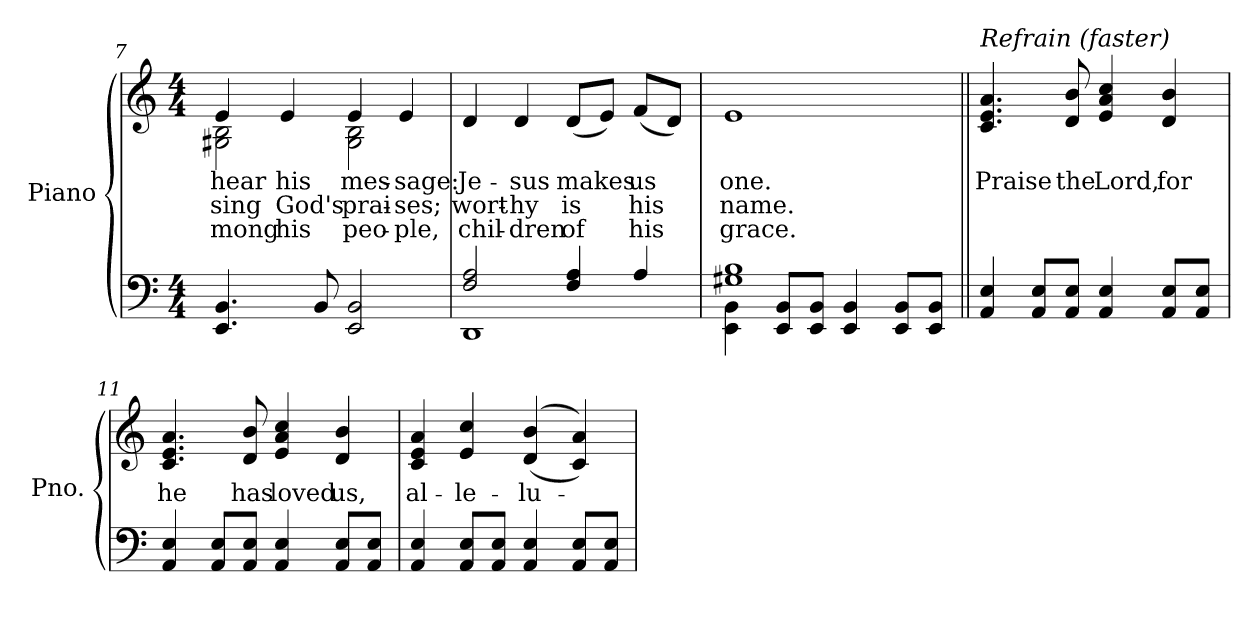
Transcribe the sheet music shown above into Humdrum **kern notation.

**kern	**kern	**text	**text	**text
*part2	*part1	*part1	*part1	*part1
*staff2	*staff1	*staff1	*staff1	*staff1
*I"Piano	*I"Piano	*	*	*
*I'Pno.	*I'Pno.	*	*	*
!!LO:LB:g=z
*clefF4	*clefG2	*	*	*
*k[]	*k[]	*	*	*
*C:	*C:	*	*	*
*M4/4	*M4/4	*	*	*
=7	=7	=7	=7	=7
!	!	!LO:LY:b:color=#000000	!LO:LY:b:color=#000000	!LO:LY:b:color=#000000
*	*^	*	*	*
4.EEi/ 4.BBi	4ei/	2G#Xi\ 2Bi	hear	sing	-mong
!	!	!	!LO:LY:b:color=#000000	!LO:LY:b:color=#000000	!LO:LY:b:color=#000000
.	4ei/	.	his	God's	his
8BBi/	.	.	.	.	.
!	!	!	!LO:LY:b:color=#000000	!LO:LY:b:color=#000000	!LO:LY:b:color=#000000
2EEi/ 2BBi	4ei/	2G#i\ 2Bi	mes-	prai-	peo-
!	!	!	!LO:LY:b:color=#000000	!LO:LY:b:color=#000000	!LO:LY:b:color=#000000
.	4ei/	.	-sage:	-ses;	-ple,
*	*v	*v	*	*	*
=8	=8	=8	=8	=8
*^	*	*	*	*
!	!	!	!LO:LY:b:color=#000000	!LO:LY:b:color=#000000	!LO:LY:b:color=#000000
2Fi/ 2Ai	1DDi	4di/	Je-	wort-	chil-
!	!	!	!LO:LY:b:color=#000000	!LO:LY:b:color=#000000	!LO:LY:b:color=#000000
.	.	4di/	-sus	-hy	-dren
!	!	!	!LO:LY:b:color=#000000	!LO:LY:b:color=#000000	!LO:LY:b:color=#000000
4Fi/ 4Ai	.	(8di/L	makes	is	of
.	.	8ei/J)	.	.	.
!	!	!	!LO:LY:b:color=#000000	!LO:LY:b:color=#000000	!LO:LY:b:color=#000000
4Ai/	.	(8fi/L	us	his	his
.	.	8di/J)	.	.	.
=9	=9	=9	=9	=9	=9
!	!	!	!LO:LY:b:color=#000000	!LO:LY:b:color=#000000	!LO:LY:b:color=#000000
1G#Xi 1Bi	4EEi\ 4BBi	1ei	one.	name.	grace.
.	8EEi/ 8BBi/L	.	.	.	.
.	8EEi/ 8BBi/J	.	.	.	.
.	4EEi/ 4BBi	.	.	.	.
.	8EEi/ 8BBi/L	.	.	.	.
.	8EEi/ 8BBi/J	.	.	.	.
*v	*v	*	*	*	*
!!LO:LB:g=z
=10||	=10||	=10||	=10||	=10||
*^	*	*	*	*
!	!	!LO:TX:a:i:t=Refrain (faster)	!	!	!
!	!	!	!LO:LY:b:color=#000000	!	!
*v	*v	*	*	*	*
4AAi/ 4Ei	4.ci/ 4.ei 4.ai	Praise	.	.
8AAi/ 8Ei/L	.	.	.	.
!	!	!LO:LY:b:color=#000000	!	!
8AAi/ 8Ei/J	8di/ 8bi	the	.	.
!	!	!LO:LY:b:color=#000000	!	!
4AAi/ 4Ei	4ei/ 4ai 4cci	Lord,	.	.
!	!	!LO:LY:b:color=#000000	!	!
8AAi/ 8Ei/L	4di/ 4bi	for	.	.
8AAi/ 8Ei/J	.	.	.	.
=11	=11	=11	=11	=11
!	!	!LO:LY:b:color=#000000	!	!
4AAi/ 4Ei	4.ci/ 4.ei 4.ai	he	.	.
8AAi/ 8Ei/L	.	.	.	.
!	!	!LO:LY:b:color=#000000	!	!
8AAi/ 8Ei/J	8di/ 8bi	has	.	.
!	!	!LO:LY:b:color=#000000	!	!
4AAi/ 4Ei	4ei/ 4ai 4cci	loved	.	.
!	!	!LO:LY:b:color=#000000	!	!
8AAi/ 8Ei/L	4di/ 4bi	us,	.	.
8AAi/ 8Ei/J	.	.	.	.
=12	=12	=12	=12	=12
!	!	!LO:LY:b:color=#000000	!	!
4AAi/ 4Ei	4ci/ 4ei 4ai	al-	.	.
!	!	!LO:LY:b:color=#000000	!	!
8AAi/ 8Ei/L	4ei/ 4cci	-le-	.	.
8AAi/ 8Ei/J	.	.	.	.
!	!	!LO:LY:b:color=#000000	!	!
4AAi/ 4Ei	((4di/ 4bi	-lu-	.	.
8AAi/ 8Ei/L	4ci/ 4ai))	.	.	.
8AAi/ 8Ei/J	.	.	.	.
=	=	=	=	=
*-	*-	*-	*-	*-
